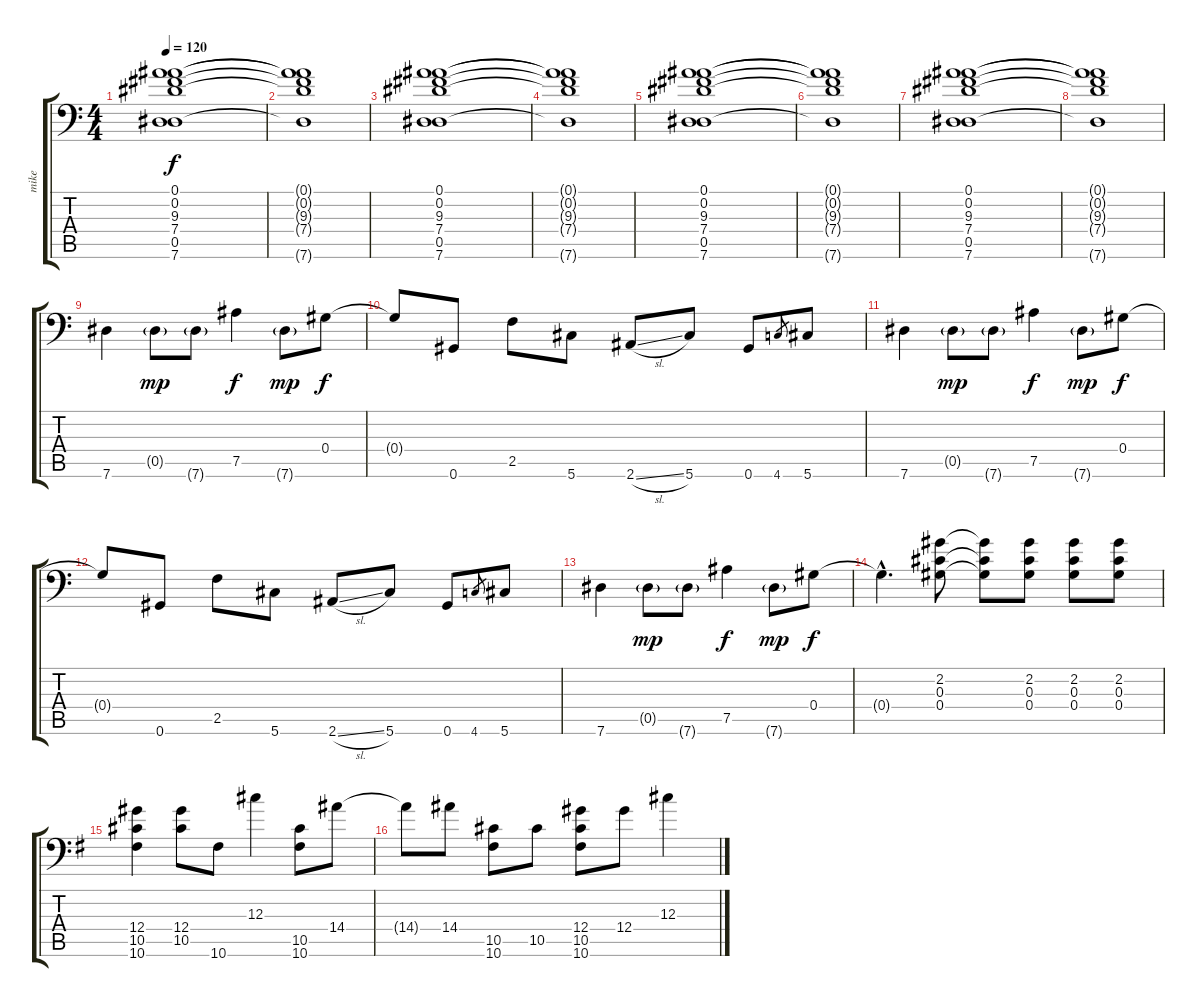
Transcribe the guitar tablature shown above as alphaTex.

\track ("mike" "mike") {instrument distortionguitar}
\staff {score tabs}
\tuning (Bb3 Gb3 Db3 Ab2 Eb2 Ab1) {hide}
\ts (4 4)
\tempo 120
\clef f4
\ks c
(0.1 0.2 9.3 7.4 0.5 7.6).1{dy f} |
(0.1{t} 0.2{t} 9.3{t} 7.4{t} 7.6{t}).1 |
(0.1 0.2 9.3 7.4 0.5 7.6).1 |
(0.1{t} 0.2{t} 9.3{t} 7.4{t} 7.6{t}).1 |
(0.1 0.2 9.3 7.4 0.5 7.6).1 |
(0.1{t} 0.2{t} 9.3{t} 7.4{t} 7.6{t}).1 |
(0.1 0.2 9.3 7.4 0.5 7.6).1 |
(0.1{t} 0.2{t} 9.3{t} 7.4{t} 7.6{t}).1 |
7.6.4 0.5{g}.8{dy mp} 7.6{g}.8 7.5.4{dy f} 7.6{g}.8{dy mp} 0.4.8{dy f} |
0.4{t}.8 0.6.8 2.5.8 5.6.8 2.6{sl}.8 5.6.8 0.6.8 4.6.8{gr} 5.6.8 |
7.6.4 0.5{g}.8{dy mp} 7.6{g}.8 7.5.4{dy f} 7.6{g}.8{dy mp} 0.4.8{dy f} |
0.4{t}.8 0.6.8 2.5.8 5.6.8 2.6{sl}.8 5.6.8 0.6.8 4.6.8{gr} 5.6.8 |
7.6.4 0.5{g}.8{dy mp} 7.6{g}.8 7.5.4{dy f} 7.6{g}.8{dy mp} 0.4.8{dy f} |
0.4{hac t}.4{d} (2.2 0.3 0.4).8 (2.2{t} 0.3{t} 0.4{t}).8 (2.2 0.3 0.4).8 (2.2 0.3 0.4).8 (2.2 0.3 0.4).8 |
\ks g
(12.4 10.5 10.6).4 (12.4 10.5).8 10.6.8 12.3.4 (10.5 10.6).8 14.4.8 |
14.4{t}.8 14.4.8 (10.5 10.6).8 10.5.8 (12.4 10.5 10.6).8 12.4.8 12.3.4
